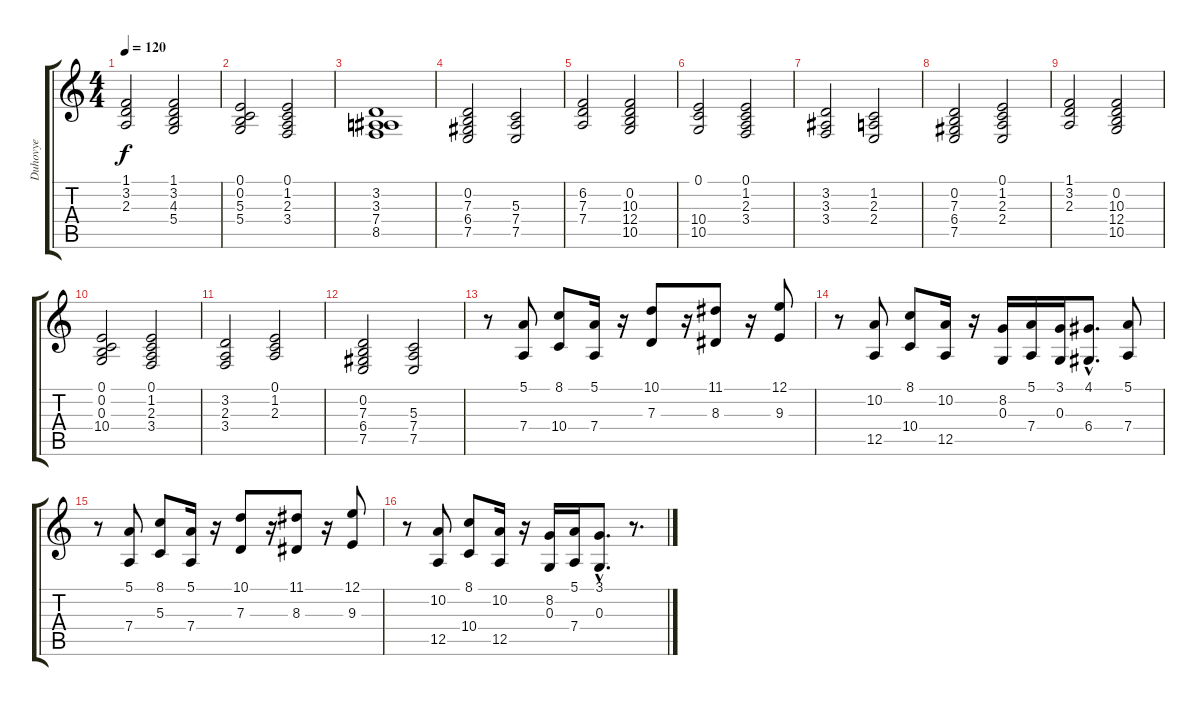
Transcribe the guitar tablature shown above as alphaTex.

\track ("Duhovye" "Duhovye") {instrument brasssection}
\staff {score tabs}
\tuning (E4 B3 G3 D3 A2 E2) {hide}
\ts (4 4)
\tempo 120
\clef g2
\ks c
(1.1 3.2 2.3).2{dy f} (1.1 3.2 4.3 5.4).2 |
(0.1 0.2 5.3 5.4).2 (0.1 1.2 2.3 3.4).2 |
(3.2 3.3 7.4 8.5).1 |
(0.2 7.3 6.4 7.5).2 (5.3 7.4 7.5).2 |
(6.2 7.3 7.4).2 (0.2 10.3 12.4 10.5).2 |
(0.1 10.4 10.5).2 (0.1 1.2 2.3 3.4).2 |
(3.2 3.3 3.4).2 (1.2 2.3 2.4).2 |
(0.2 7.3 6.4 7.5).2 (0.1 1.2 2.3 2.4).2 |
(1.1 3.2 2.3).2 (0.2 10.3 12.4 10.5).2 |
(0.1 0.2 0.3 10.4).2 (0.1 1.2 2.3 3.4).2 |
(3.2 2.3 3.4).2 (0.1 1.2 2.3).2 |
(0.2 7.3 6.4 7.5).2 (5.3 7.4 7.5).2 |
r.8 (5.1 7.4).8 (8.1 10.4).8 (5.1 7.4).16 r.16 (10.1 7.3).8 r.16 (11.1 8.3).8 r.16 (12.1 9.3).8 |
r.8 (10.2 12.5).8 (8.1 10.4).8 (10.2 12.5).16 r.16 (8.2 0.3).16 (5.1 7.4).16 (3.1 0.3).16 (4.1{hac} 6.4{hac}).8{d} (5.1 7.4).8 |
r.8 (5.1 7.4).8 (8.1 5.3).8 (5.1 7.4).16 r.16 (10.1 7.3).8 r.16 (11.1 8.3).8 r.16 (12.1 9.3).8 |
r.8 (10.2 12.5).8 (8.1 10.4).8 (10.2 12.5).16 r.16 (8.2 0.3).16 (5.1 7.4).16 (3.1{hac} 0.3{hac}).8{d} r.8{d}
